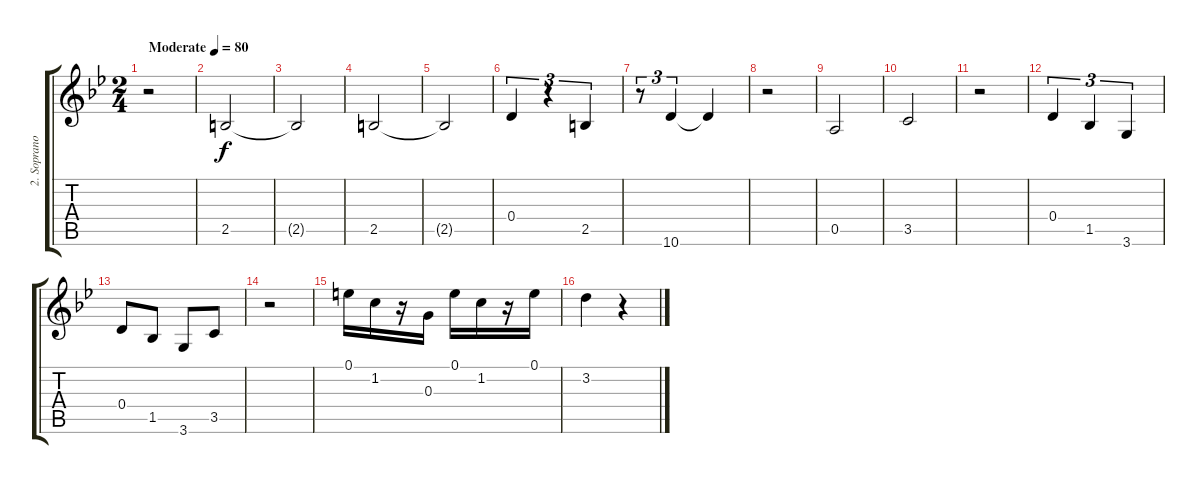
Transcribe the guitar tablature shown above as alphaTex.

\track ("2. Soprano" "2. Soprano") {instrument acousticguitarsteel}
\staff {score tabs}
\tuning (E4 B3 G3 D3 A2 E2) {hide}
\ts (2 4)
\tempo (80 "Moderate")
\clef g2
\ks bb
r.2{dy f instrument acousticguitarsteel} |
2.5.2 |
2.5{t}.2 |
2.5.2 |
2.5{t}.2 |
0.4.4{tu (3 2)} r.4{tu (3 2)} 2.5.4{tu (3 2)} |
r.8{tu (3 2)} 10.6.4{tu (3 2)} 10.6{t}.4 |
r.2 |
0.5.2 |
3.5.2 |
r.2 |
0.4.4{tu (3 2)} 1.5.4{tu (3 2)} 3.6.4{tu (3 2)} |
0.4.8 1.5.8 3.6.8 3.5.8 |
r.2 |
0.1.16 1.2.16 r.16 0.3.16 0.1.16 1.2.16 r.16 0.1.16 |
3.2.4 r.4
